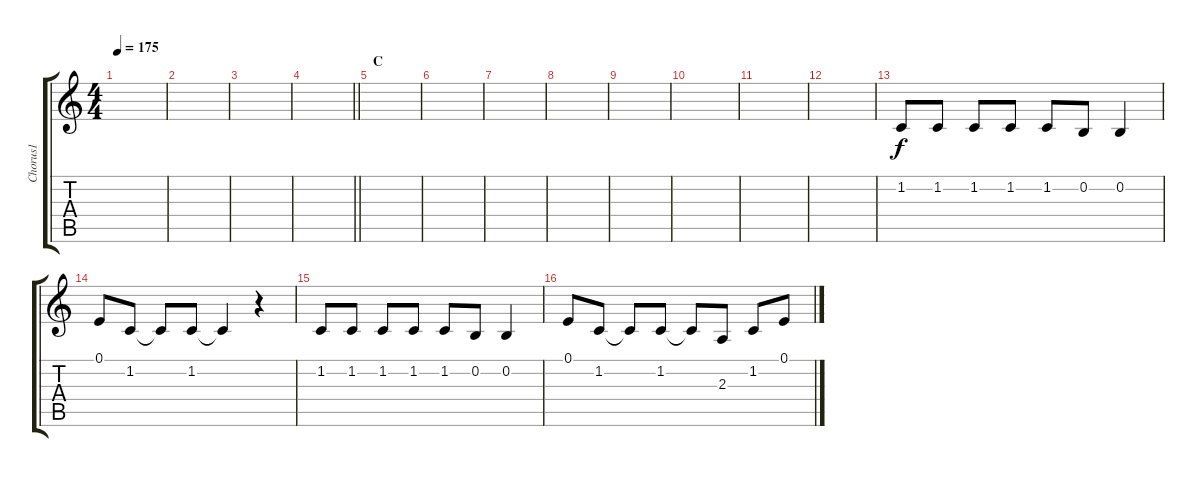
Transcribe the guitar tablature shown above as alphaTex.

\track ("Chorus1" "Chorus1") {instrument flute}
\staff {score tabs}
\tuning (E4 B3 G3 D3 A2 E2) {hide}
\ts (4 4)
\tempo 175
\clef g2
\ks c
|
|
|
\barLineRight lightlight
|
\section ("" "C")
|
|
|
|
|
|
|
|
1.2.8 1.2.8 1.2.8 1.2.8 1.2.8 0.2.8 0.2.4 |
0.1.8 1.2.8 1.2{t}.8 1.2.8 1.2{t}.4 r.4 |
1.2.8 1.2.8 1.2.8 1.2.8 1.2.8 0.2.8 0.2.4 |
0.1.8 1.2.8 1.2{t}.8 1.2.8 1.2{t}.8 2.3.8 1.2.8 0.1.8
